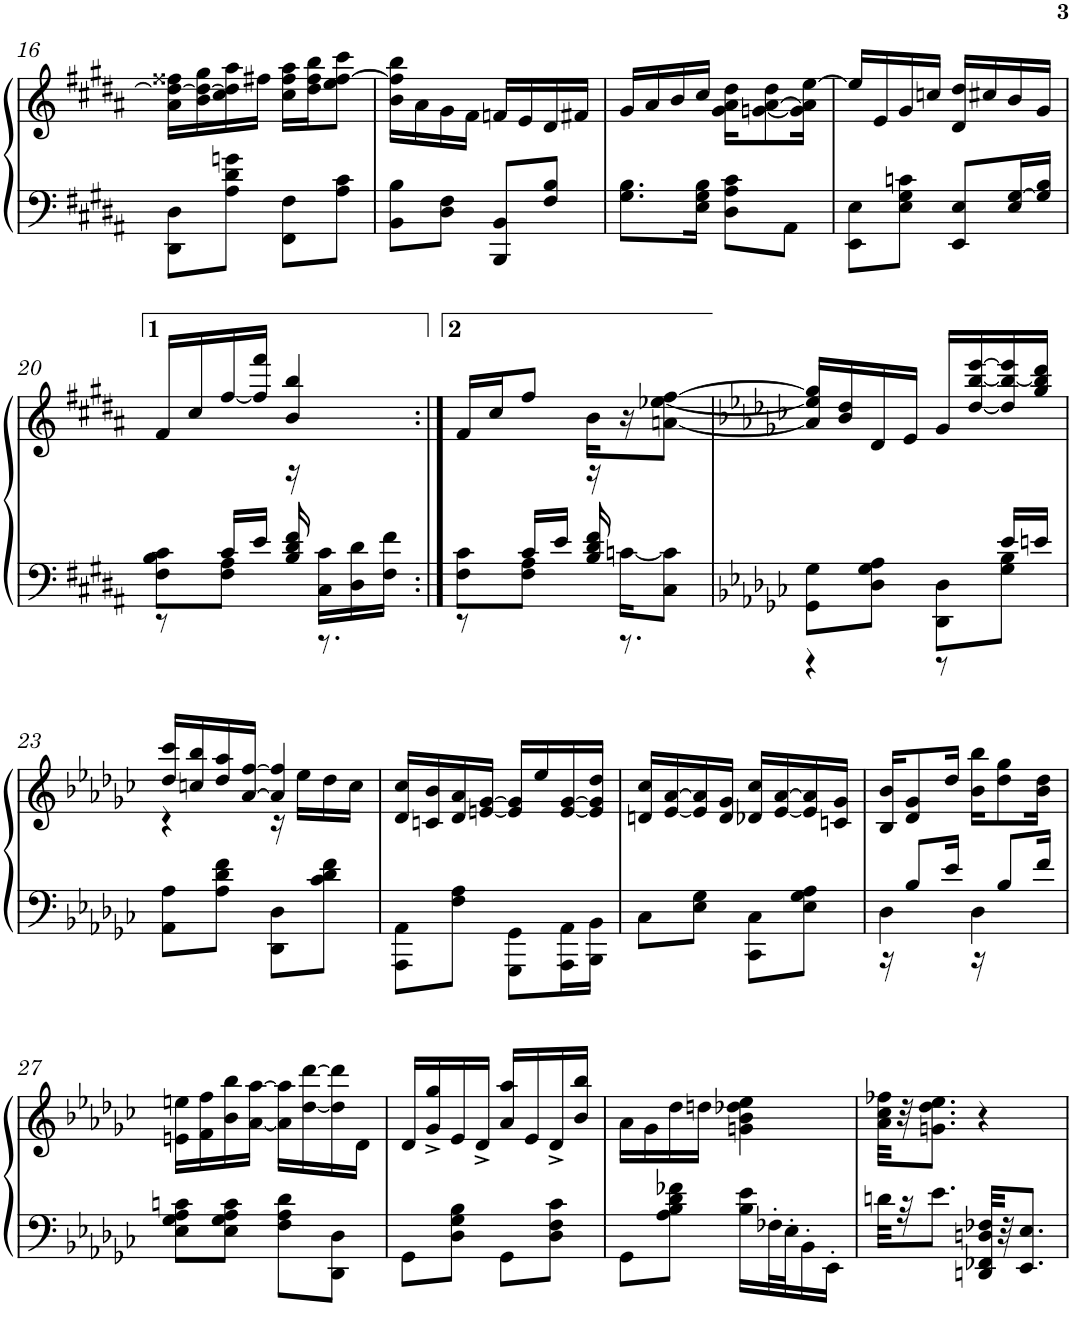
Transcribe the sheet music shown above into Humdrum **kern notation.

**kern	**kern
*part1	*part1
*staff2	*staff1
*I"Piano	*
*I'Pno.	*
!!LO:PB:g=z
*clefF4	*clefG2
*k[f#c#g#d#a#]	*k[f#c#g#d#a#]
*B:	*B:
*M2/4	*M2/4
=16	=16
8DD#\ 8D#\L	16a#\ 16dd#\_ 16ff##X\LL
.	16b\ 16dd#\_ 16gg#\
8A#\ 8d#\ 8gn\J	16cc#\ 16dd#\] 16aa#\
.	16ff#X\JJ
8FF#\ 8F#\L	16cc#\ 16ff#\ 16aa#\LL
.	16dd#\ 16ff#\ 16bb\J
8A#\ 8c#\J	8ee\ [8ff#\ 8ccc#\J
=17	=17
8BB\ 8B\L	16b\ 16ff#\] 16bb\LL
.	16a#\
8D#\ 8F#\J	16g#\
.	16f#\JJ
8BBB/ 8BB/L	16fn/LL
.	16e/
8F#/ 8B/J	16d#/
.	16f#X/JJ
=18	=18
8.G#\ 8.B\L	16g#/LL
.	16a#/
.	16b/
16E\ 16G#\ 16B\Jk	16cc#/JJ
8D#\ 8A#\ 8c#\L	16g#\ 16a#\ 16dd#\KL
.	[8gn\ [8a#\ 8dd#\
8AA#\J	.
.	16g\] 16a#\] [16ee\Jk
=19	=19
8EE\ 8E\L	16ee/LL]
.	16e/
8E\ 8G#\ 8cn\J	16g#/
.	16ccn/JJ
8EE/ 8E/L	16d#/ 16dd#/LL
.	16cc#X/
16E/ [16G#/L	16b/
16G#/] 16B/JJ	16g#/JJ
!!LO:LB:g=z
=20	=20
*^	*
8F#\ 8B\ 8c#\L	8r	16f#/LL
.	.	16cc#/
8F#\ 8A#\J	16c#/LL	[16ff#/
.	16e/JJ	16ff#/] 16fff#/JJ
16r	16B/ 16d#/ 16f#/	4b/ 4bb/
16C#\ 16c#\LL	8.r	.
16D#\ 16d#\	.	.
16F#\ 16f#\JJ	.	.
=21:|!	=21:|!	=21:|!
8F#\ 8c#\L	8r	16f#/LL
.	.	16cc#/J
8F#\ 8A#\J	16c#/LL	8ff#/J
.	16e/JJ	.
16r	16B/ 16d#/ 16f#/	16b\LL
[<16cn\KL	8.r	16r
8C#\ 8c\]J	.	[8an\ [8ee-X\ [8ff#\J
=22	=22	=22
*k[b-e-a-d-g-c-]	*	*k[b-e-a-d-g-c-]
*G-:	*	*G-:
8GG-\ 8G-\L	4r	16a/] 16ee-/] 16gg-/]LL
.	.	16b-/ 16dd-/
8D-\ 8G-\ 8A-\J	.	16d-/
.	.	16e-/JJ
8DD-\ 8D-\L	8r	16g-/LL
.	.	[16dd-/ [16bb-/ [16eee-/
8G-\ 8B-\J	16e-/LL	16dd-/] 16bb-/_ 16eee-/]
.	16en/JJ	16gg-/ 16bb-/] 16ddd-/JJ
*v	*v	*
!!LO:LB:g=z
=23	=23
*	*^
8AA-\ 8A-\L	16dd-/ 16ccc-/LL	4r
.	16ccn/ 16bb-/	.
8A-\ 8d-\ 8f\J	16dd-/ 16aa-/	.
.	[>16a-/ [>16ff/JJ	.
8DD-\ 8D-\L	4a-/] 4ff/]	16r
.	.	16ee-\LL
8c-\ 8d-\ 8f\J	.	16dd-\
.	.	16cc\JJ
*	*v	*v
=24	=24
8AAA-\ 8AA-\L	16d-/ 16cc-/LL
.	16cn/ 16b-/
8F\ 8A-\J	16d-/ 16a-/
.	[16en/ [16g-/JJ
8GGG-\ 8GG-\L	16e/] 16g-/]LL
.	16ee-/
16AAA-\ 16AA-\L	[16e/ [16g-/
16BBB-\ 16BB-\JJ	16e/] 16g-/] 16dd-/JJ
=25	=25
8C-\L	16dn/ 16cc-/LL
.	[16e-/ [16a-/
8E-\ 8G-\J	16e-/] 16a-/]
.	16d/ 16g-/JJ
8CC-\ 8C-\L	16d-X/ 16cc-/LL
.	[16e-/ [16a-/
8E-\ 8G-\ 8A-\J	16e-/] 16a-/]
.	16cn/ 16g-/JJ
=26	=26
*^	*
4D-\	16r	16B-/ 16b-/KL
.	8B-/L	8d-/ 8g-/
.	16e-/Jk	16dd-/Jk
4D-\	16r	16b-\ 16bb-\KL
.	8B-/L	8dd-\ 8gg-\
.	16f/Jk	16b-\ 16dd-\Jk
*v	*v	*
!!LO:LB:g=z
=27	=27
8E-\ 8G-\ 8A-\ 8cn\L	16en\ 16een\LL
.	16f\ 16ff\
8E-\ 8G-\ 8A-\ 8c\J	16b-\ 16bb-\
.	[16a-\ [16aa-\JJ
8F\ 8A-\ 8d-\L	16a-\] 16aa-\]LL
.	[16dd-\ [16ddd-\
8DD-\ 8D-\J	16dd-\] 16ddd-\]
.	16d-\JJ
=28	=28
8GG-\L	16d-/LL
.	16g-/^ 16gg-/^
8D-\ 8G-\ 8B-\J	16e-/
.	16d-^/JJ
8GG-\L	16a-/ 16aa-/LL
.	16e-/
8D-\ 8F\ 8c-\J	16d-^/
.	16b-/ 16bb-/JJ
=29	=29
8GG-\L	16a-\LL
.	16g-\
8A-\ 8B-\ 8d-\ 8f-X\J	16dd-\
.	16ddn\JJ
16B-\ 16e-\LL	4gn\ 4b-\ 4dd-X\ 4ee-\
32F-X'\L	.
32E-'\J	.
16BB-'\	.
16EE-'\JJ	.
=30	=30
32dn\LLL	32a-\ 32cc-\ 32ff-X\LLL
32r	32r
8.e-\J	8.gn\ 8.dd-\ 8.ee-\J
32DDn/ 32FF-X/ 32Dn/ 32F-X/LLL	4r
32r	.
8.EE-/ 8.E-/J	.
=	=
*-	*-
